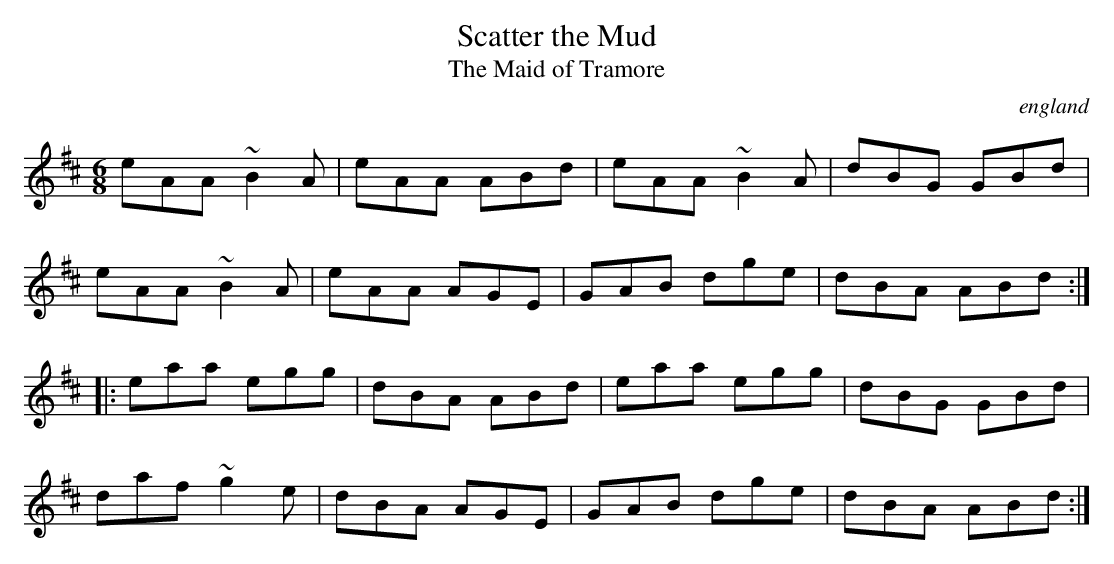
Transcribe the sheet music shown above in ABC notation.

X:1
T:Scatter the Mud
T:Maid of Tramore, The
O:england
M:6/8
L:1/8
K:D
eAA ~B2A|eAA ABd|eAA ~B2A|dBG GBd|
eAA ~B2A|eAA AGE|GAB dge|dBA ABd:|
|:eaa egg|dBA ABd|eaa egg|dBG GBd|
daf ~g2e|dBA AGE|GAB dge|dBA ABd:|
